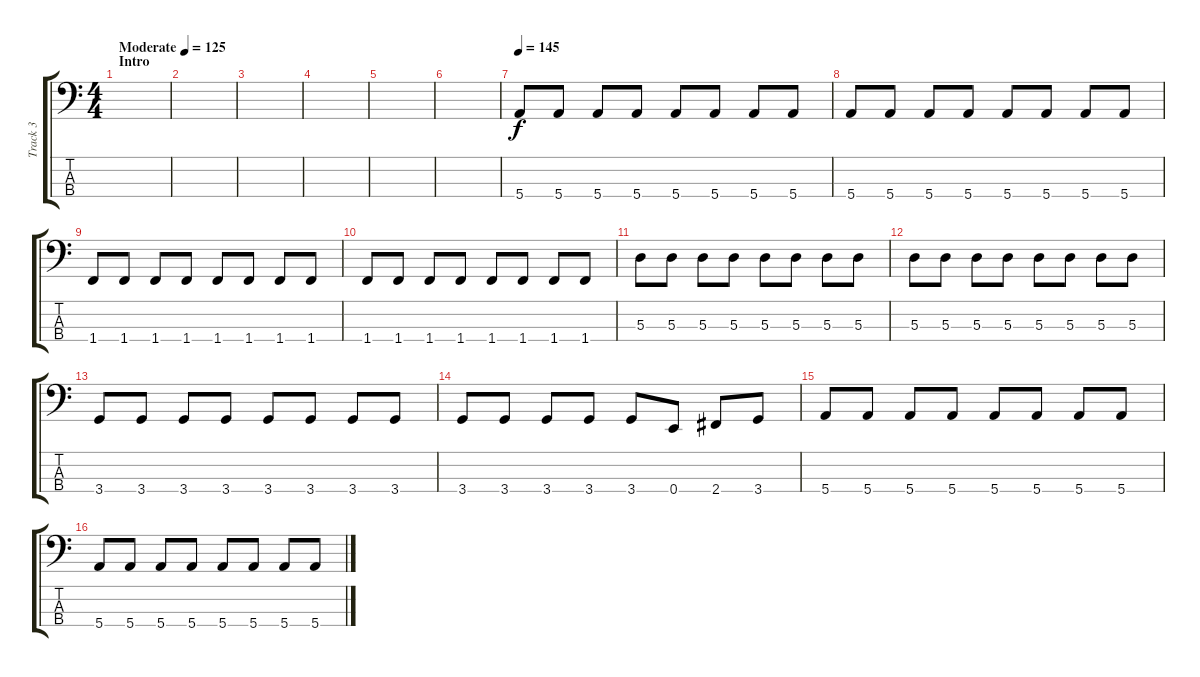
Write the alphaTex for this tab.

\track ("Track 3" "Track 3") {instrument electricbassfinger}
\staff {score tabs}
\tuning (G2 D2 A1 E1) {hide}
\ts (4 4)
\section ("" "Intro")
\tempo (125 "Moderate")
\clef f4
\ks c
|
|
|
|
|
|
\tempo 145
5.4.8 5.4.8 5.4.8 5.4.8 5.4.8 5.4.8 5.4.8 5.4.8 |
5.4.8 5.4.8 5.4.8 5.4.8 5.4.8 5.4.8 5.4.8 5.4.8 |
1.4.8 1.4.8 1.4.8 1.4.8 1.4.8 1.4.8 1.4.8 1.4.8 |
1.4.8 1.4.8 1.4.8 1.4.8 1.4.8 1.4.8 1.4.8 1.4.8 |
5.3.8 5.3.8 5.3.8 5.3.8 5.3.8 5.3.8 5.3.8 5.3.8 |
5.3.8 5.3.8 5.3.8 5.3.8 5.3.8 5.3.8 5.3.8 5.3.8 |
3.4.8 3.4.8 3.4.8 3.4.8 3.4.8 3.4.8 3.4.8 3.4.8 |
3.4.8 3.4.8 3.4.8 3.4.8 3.4.8 0.4.8 2.4.8 3.4.8 |
5.4.8 5.4.8 5.4.8 5.4.8 5.4.8 5.4.8 5.4.8 5.4.8 |
5.4.8 5.4.8 5.4.8 5.4.8 5.4.8 5.4.8 5.4.8 5.4.8
